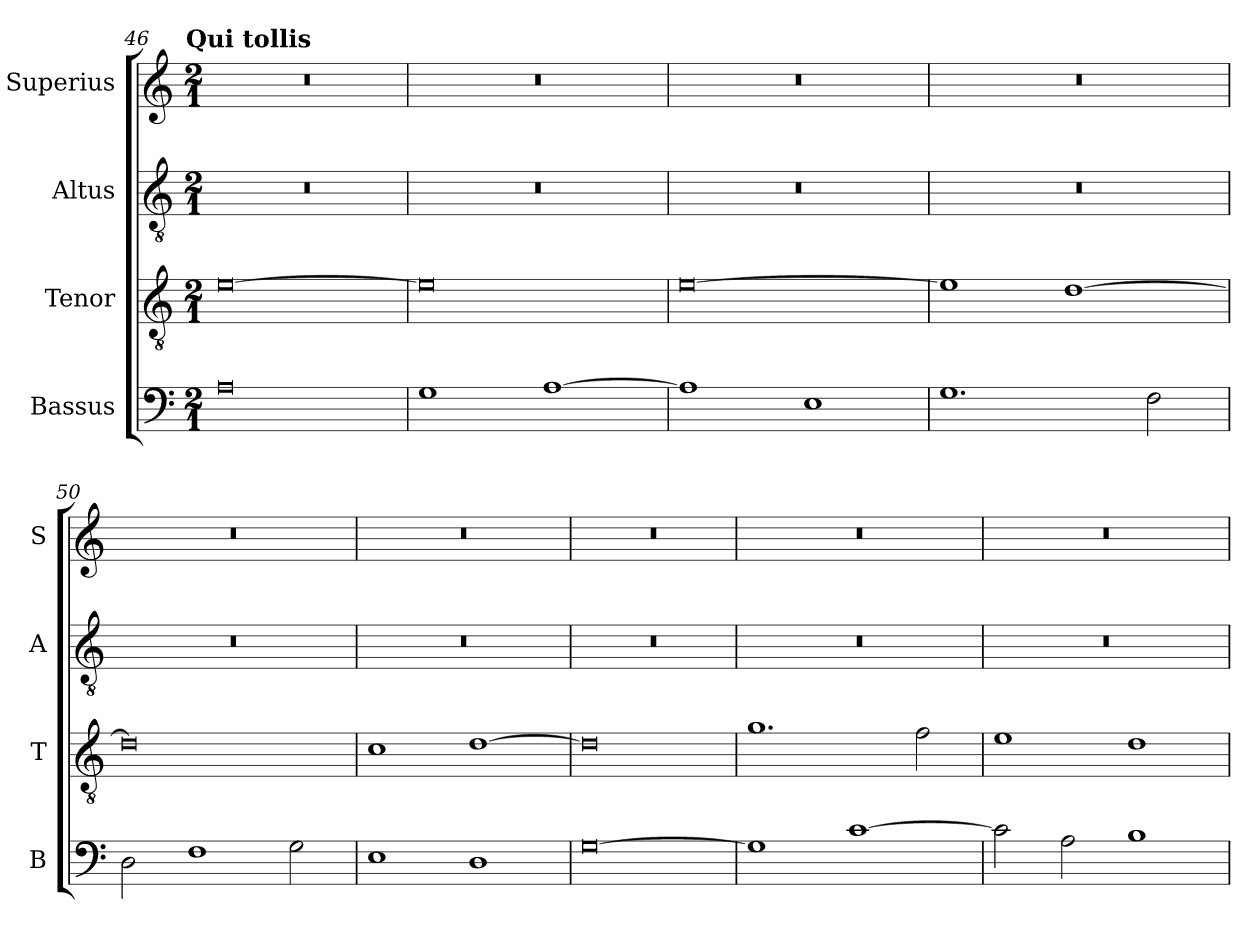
**kern	**kern	**kern	**kern
*part4	*part3	*part2	*part1
*staff4	*staff3	*staff2	*staff1
*I"Bassus	*I"Tenor	*I"Altus	*I"Superius
*I'B	*I'T	*I'A	*I'S
!!LO:LB:g=z
*clefF4	*clefGv2	*clefGv2	*clefG2
*k[]	*k[]	*k[]	*k[]
!!LO:TX:omd:t=Qui tollis
*M2/1	*M2/1	*M2/1	*M2/1
=46	=46	=46	=46
0A	[0e	0r	0r
=47	=47	=47	=47
1G	0e]	0r	0r
[1A	.	.	.
=48	=48	=48	=48
1A]	[0e	0r	0r
1E	.	.	.
=49	=49	=49	=49
1.G	1e]	0r	0r
.	[1d	.	.
2F\	.	.	.
=50	=50	=50	=50
2D\	0d]	0r	0r
1F	.	.	.
2G\	.	.	.
=51	=51	=51	=51
1E	1c	0r	0r
1D	[1d	.	.
=52	=52	=52	=52
[0G	0d]	0r	0r
=53	=53	=53	=53
1G]	1.g	0r	0r
[1c	.	.	.
.	2f\	.	.
=54	=54	=54	=54
2c\]	1e	0r	0r
2A\	.	.	.
1B	1d	.	.
=	=	=	=
*-	*-	*-	*-
